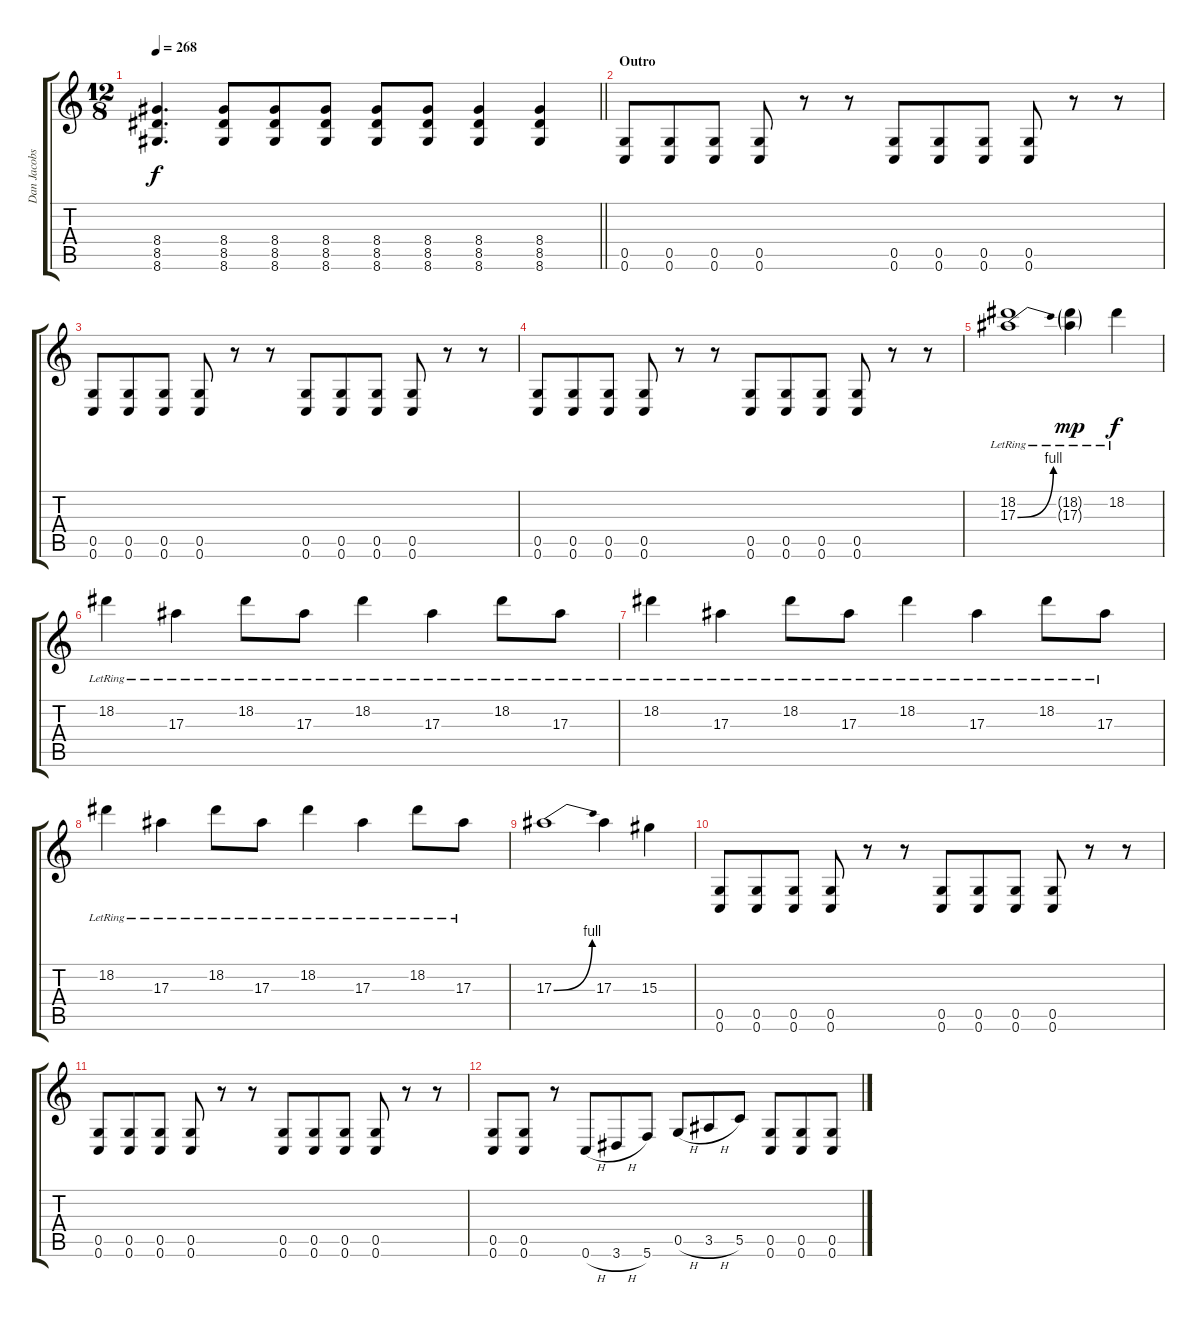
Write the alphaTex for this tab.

\track ("Dan Jacobs" "Dan Jacobs") {instrument distortionguitar}
\staff {score tabs}
\tuning (D4 A3 F3 C3 G2 C2) {hide}
\ts (12 8)
\tempo 268
\clef g2
\barLineRight lightlight
\ks c
(8.4 8.5 8.6).4{d dy f} (8.4 8.5 8.6).8 (8.4 8.5 8.6).8 (8.4 8.5 8.6).8 (8.4 8.5 8.6).8 (8.4 8.5 8.6).8 (8.4 8.5 8.6).4 (8.4 8.5 8.6).4 |
\section ("" "Outro")
(0.5 0.6).8 (0.5 0.6).8 (0.5 0.6).8 (0.5 0.6).8 r.8 r.8 (0.5 0.6).8 (0.5 0.6).8 (0.5 0.6).8 (0.5 0.6).8 r.8 r.8 |
(0.5 0.6).8 (0.5 0.6).8 (0.5 0.6).8 (0.5 0.6).8 r.8 r.8 (0.5 0.6).8 (0.5 0.6).8 (0.5 0.6).8 (0.5 0.6).8 r.8 r.8 |
(0.5 0.6).8 (0.5 0.6).8 (0.5 0.6).8 (0.5 0.6).8 r.8 r.8 (0.5 0.6).8 (0.5 0.6).8 (0.5 0.6).8 (0.5 0.6).8 r.8 r.8 |
(18.2{lr} 17.3{be (bend 0 0 60 4) lr}).1{volume 9} (18.2{g lr} 17.3{g lr}).4{dy mp} 18.2{lr}.4{dy f} |
18.2{lr}.4 17.3{lr}.4 18.2{lr}.8 17.3{lr}.8 18.2{lr}.4 17.3{lr}.4 18.2{lr}.8 17.3{lr}.8 |
18.2{lr}.4 17.3{lr}.4 18.2{lr}.8 17.3{lr}.8 18.2{lr}.4 17.3{lr}.4 18.2{lr}.8 17.3{lr}.8 |
18.2{lr}.4 17.3{lr}.4 18.2{lr}.8 17.3{lr}.8 18.2{lr}.4 17.3{lr}.4 18.2{lr}.8 17.3{lr}.8 |
17.3{be (bend 0 0 60 4)}.1 17.3.4 15.3.4 |
(0.5 0.6).8{volume 16} (0.5 0.6).8 (0.5 0.6).8 (0.5 0.6).8 r.8 r.8 (0.5 0.6).8 (0.5 0.6).8 (0.5 0.6).8 (0.5 0.6).8 r.8 r.8 |
(0.5 0.6).8 (0.5 0.6).8 (0.5 0.6).8 (0.5 0.6).8 r.8 r.8 (0.5 0.6).8 (0.5 0.6).8 (0.5 0.6).8 (0.5 0.6).8 r.8 r.8 |
(0.5 0.6).8 (0.5 0.6).8 r.8 0.6{h}.8 3.6{h}.8 5.6.8 0.5{h}.8 3.5{h}.8 5.5.8 (0.5 0.6).8 (0.5 0.6).8 (0.5 0.6).8
